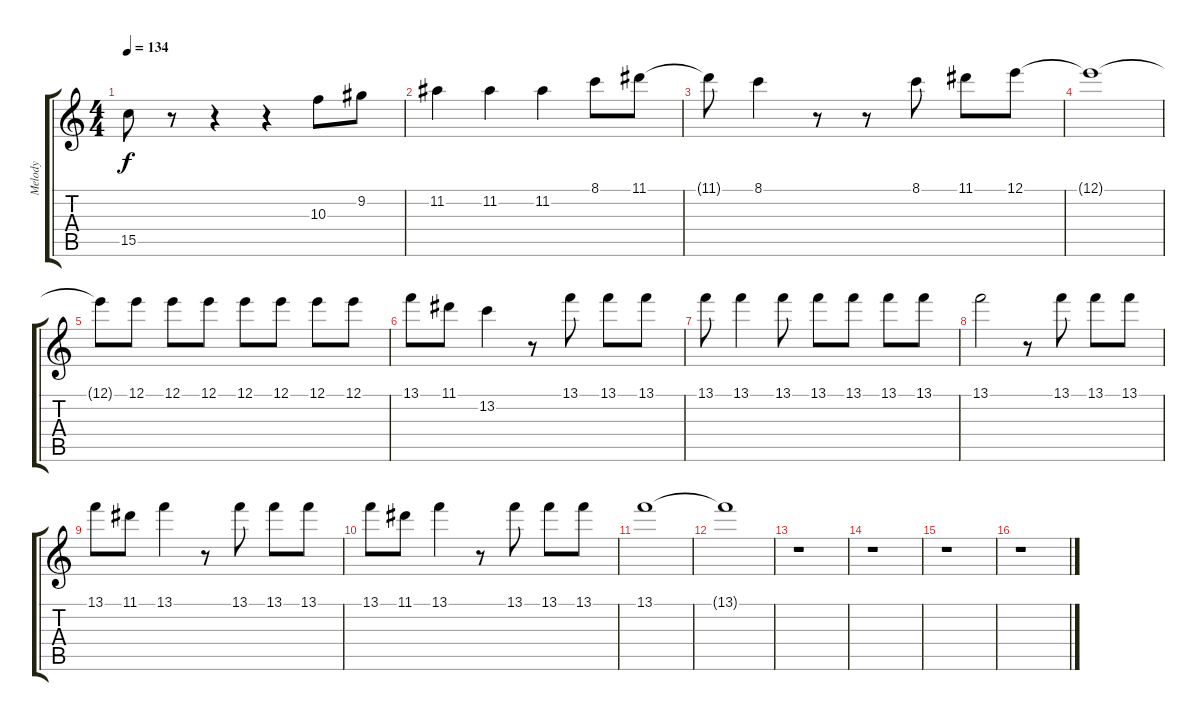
\track ("Melody" "Melody") {instrument electricguitarclean}
\staff {score tabs}
\tuning (E4 B3 G3 D3 A2 E2) {hide}
\ts (4 4)
\tempo 134
\clef g2
\ks c
15.5{t}.8{dy f} r.8 r.4 r.4 10.3.8 9.2.8 |
11.2.4 11.2.4 11.2.4 8.1.8 11.1.8 |
11.1{t}.8 8.1.4 r.8 r.8 8.1.8 11.1.8 12.1.8 |
12.1{t}.1 |
12.1{t}.8 12.1.8 12.1.8 12.1.8 12.1.8 12.1.8 12.1.8 12.1.8 |
13.1.8 11.1.8 13.2.4 r.8 13.1.8 13.1.8 13.1.8 |
13.1.8 13.1.4 13.1.8 13.1.8 13.1.8 13.1.8 13.1.8 |
13.1.2 r.8 13.1.8 13.1.8 13.1.8 |
13.1.8 11.1.8 13.1.4 r.8 13.1.8 13.1.8 13.1.8 |
13.1.8 11.1.8 13.1.4 r.8 13.1.8 13.1.8 13.1.8 |
13.1.1 |
13.1{t}.1 |
r.1 |
r.1 |
r.1 |
r.1
